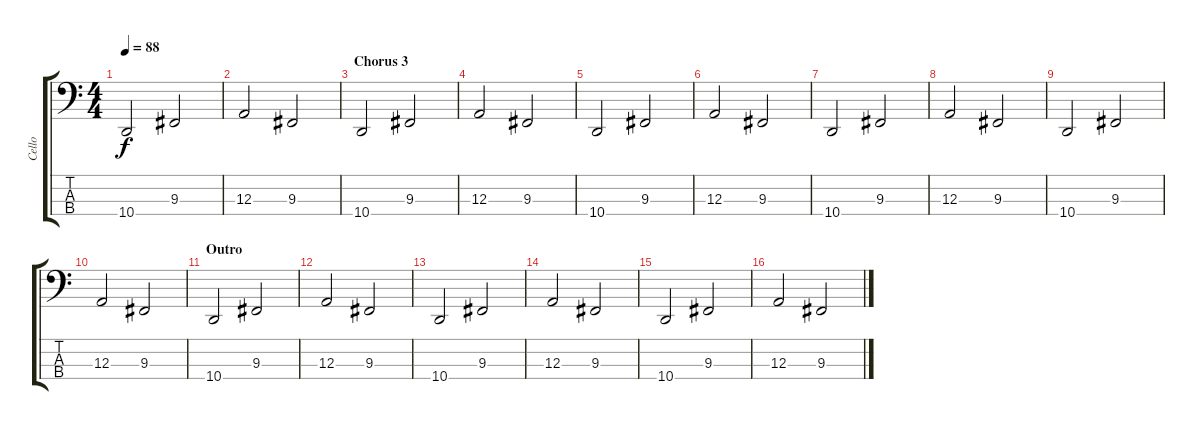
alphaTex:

\track ("Cello" "Cello") {instrument cello}
\staff {score tabs}
\tuning (G2 D2 A1 E1) {hide}
\ts (4 4)
\tempo 88
\clef f4
\ks c
10.4.2{dy f} 9.3.2 |
12.3.2 9.3.2 |
\section ("" "Chorus 3")
10.4.2 9.3.2 |
12.3.2 9.3.2 |
10.4.2 9.3.2 |
12.3.2 9.3.2 |
10.4.2 9.3.2 |
12.3.2 9.3.2 |
10.4.2 9.3.2 |
12.3.2 9.3.2 |
\section ("" "Outro")
10.4.2 9.3.2 |
12.3.2 9.3.2 |
10.4.2 9.3.2 |
12.3.2 9.3.2 |
10.4.2 9.3.2 |
12.3.2 9.3.2
